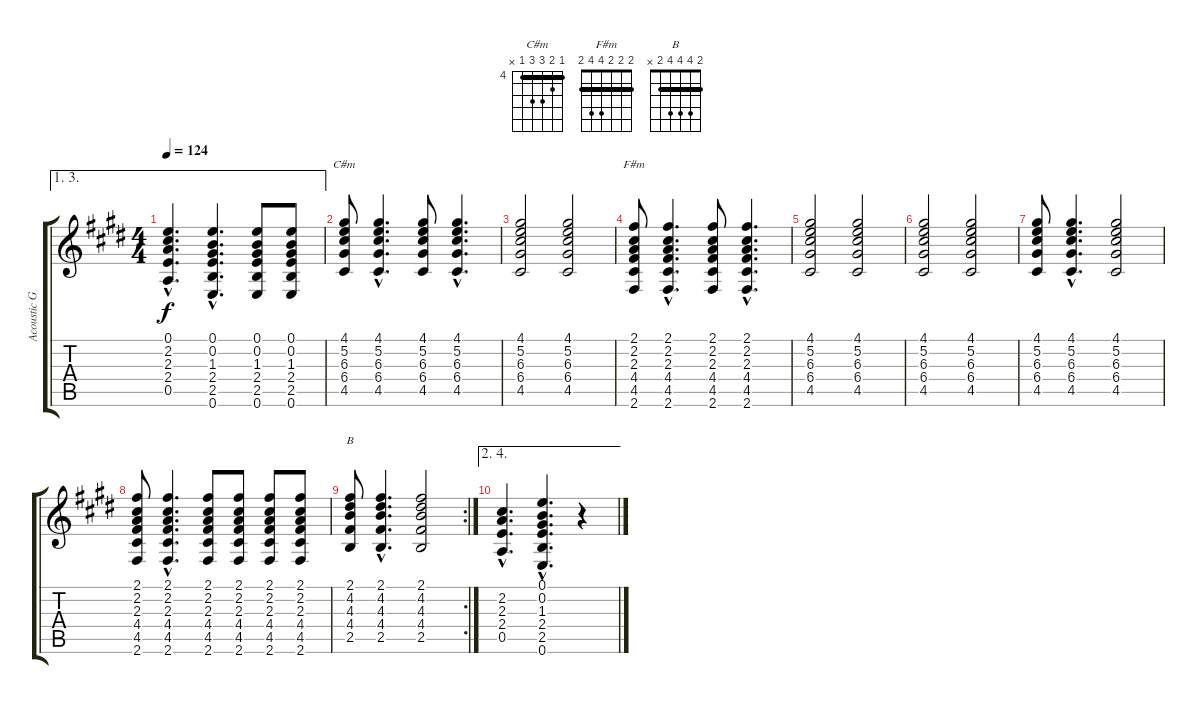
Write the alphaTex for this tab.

\track ("Acoustic Guitar" "Acoustic G") {instrument acousticguitarsteel}
\staff {score tabs}
\tuning (E4 B3 G3 D3 A2 E2) {hide}
\chord ("C#m" 4 5 6 6 4 x) {firstfret 4 barre 4}
\chord ("F#m" 2 2 2 4 4 2) {barre 2}
\chord ("B" 2 4 4 4 2 x) {barre 2}
\ae (1 3)
\ts (4 4)
\tempo 124
\clef g2
\ks e
(0.1{hac} 2.2{hac} 2.3{hac} 2.4{hac} 0.5{hac}).4{d dy f} (0.1{hac} 0.2{hac} 1.3{hac} 2.4{hac} 2.5{hac} 0.6{hac}).4{d} (0.1 0.2 1.3 2.4 2.5 0.6).8 (0.1 0.2 1.3 2.4 2.5 0.6).8 |
(4.1 5.2 6.3 6.4 4.5).8{ch "C#m"} (4.1{hac} 5.2{hac} 6.3{hac} 6.4{hac} 4.5{hac}).4{d} (4.1 5.2 6.3 6.4 4.5).8 (4.1{hac} 5.2{hac} 6.3{hac} 6.4{hac} 4.5{hac}).4{d} |
(4.1 5.2 6.3 6.4 4.5).2 (4.1 5.2 6.3 6.4 4.5).2 |
(2.1 2.2 2.3 4.4 4.5 2.6).8{ch "F#m"} (2.1{hac} 2.2{hac} 2.3{hac} 4.4{hac} 4.5{hac} 2.6{hac}).4{d} (2.1 2.2 2.3 4.4 4.5 2.6).8 (2.1{hac} 2.2{hac} 2.3{hac} 4.4{hac} 4.5{hac} 2.6{hac}).4{d} |
(4.1 5.2 6.3 6.4 4.5).2 (4.1 5.2 6.3 6.4 4.5).2 |
(4.1 5.2 6.3 6.4 4.5).2 (4.1 5.2 6.3 6.4 4.5).2 |
(4.1 5.2 6.3 6.4 4.5).8 (4.1{hac} 5.2{hac} 6.3{hac} 6.4{hac} 4.5{hac}).4{d} (4.1 5.2 6.3 6.4 4.5).2 |
(2.1 2.2 2.3 4.4 4.5 2.6).8 (2.1{hac} 2.2{hac} 2.3{hac} 4.4{hac} 4.5{hac} 2.6{hac}).4{d} (2.1 2.2 2.3 4.4 4.5 2.6).8 (2.1 2.2 2.3 4.4 4.5 2.6).8 (2.1 2.2 2.3 4.4 4.5 2.6).8 (2.1 2.2 2.3 4.4 4.5 2.6).8 |
\rc 2
(2.1 4.2 4.3 4.4 2.5).8{ch "B"} (2.1{hac} 4.2{hac} 4.3{hac} 4.4{hac} 2.5{hac}).4{d} (2.1 4.2 4.3 4.4 2.5).2 |
\ae (2 4)
(2.2{hac} 2.3{hac} 2.4{hac} 0.5{hac}).4{d} (0.1{hac} 0.2{hac} 1.3{hac} 2.4{hac} 2.5{hac} 0.6{hac}).4{d} r.4
